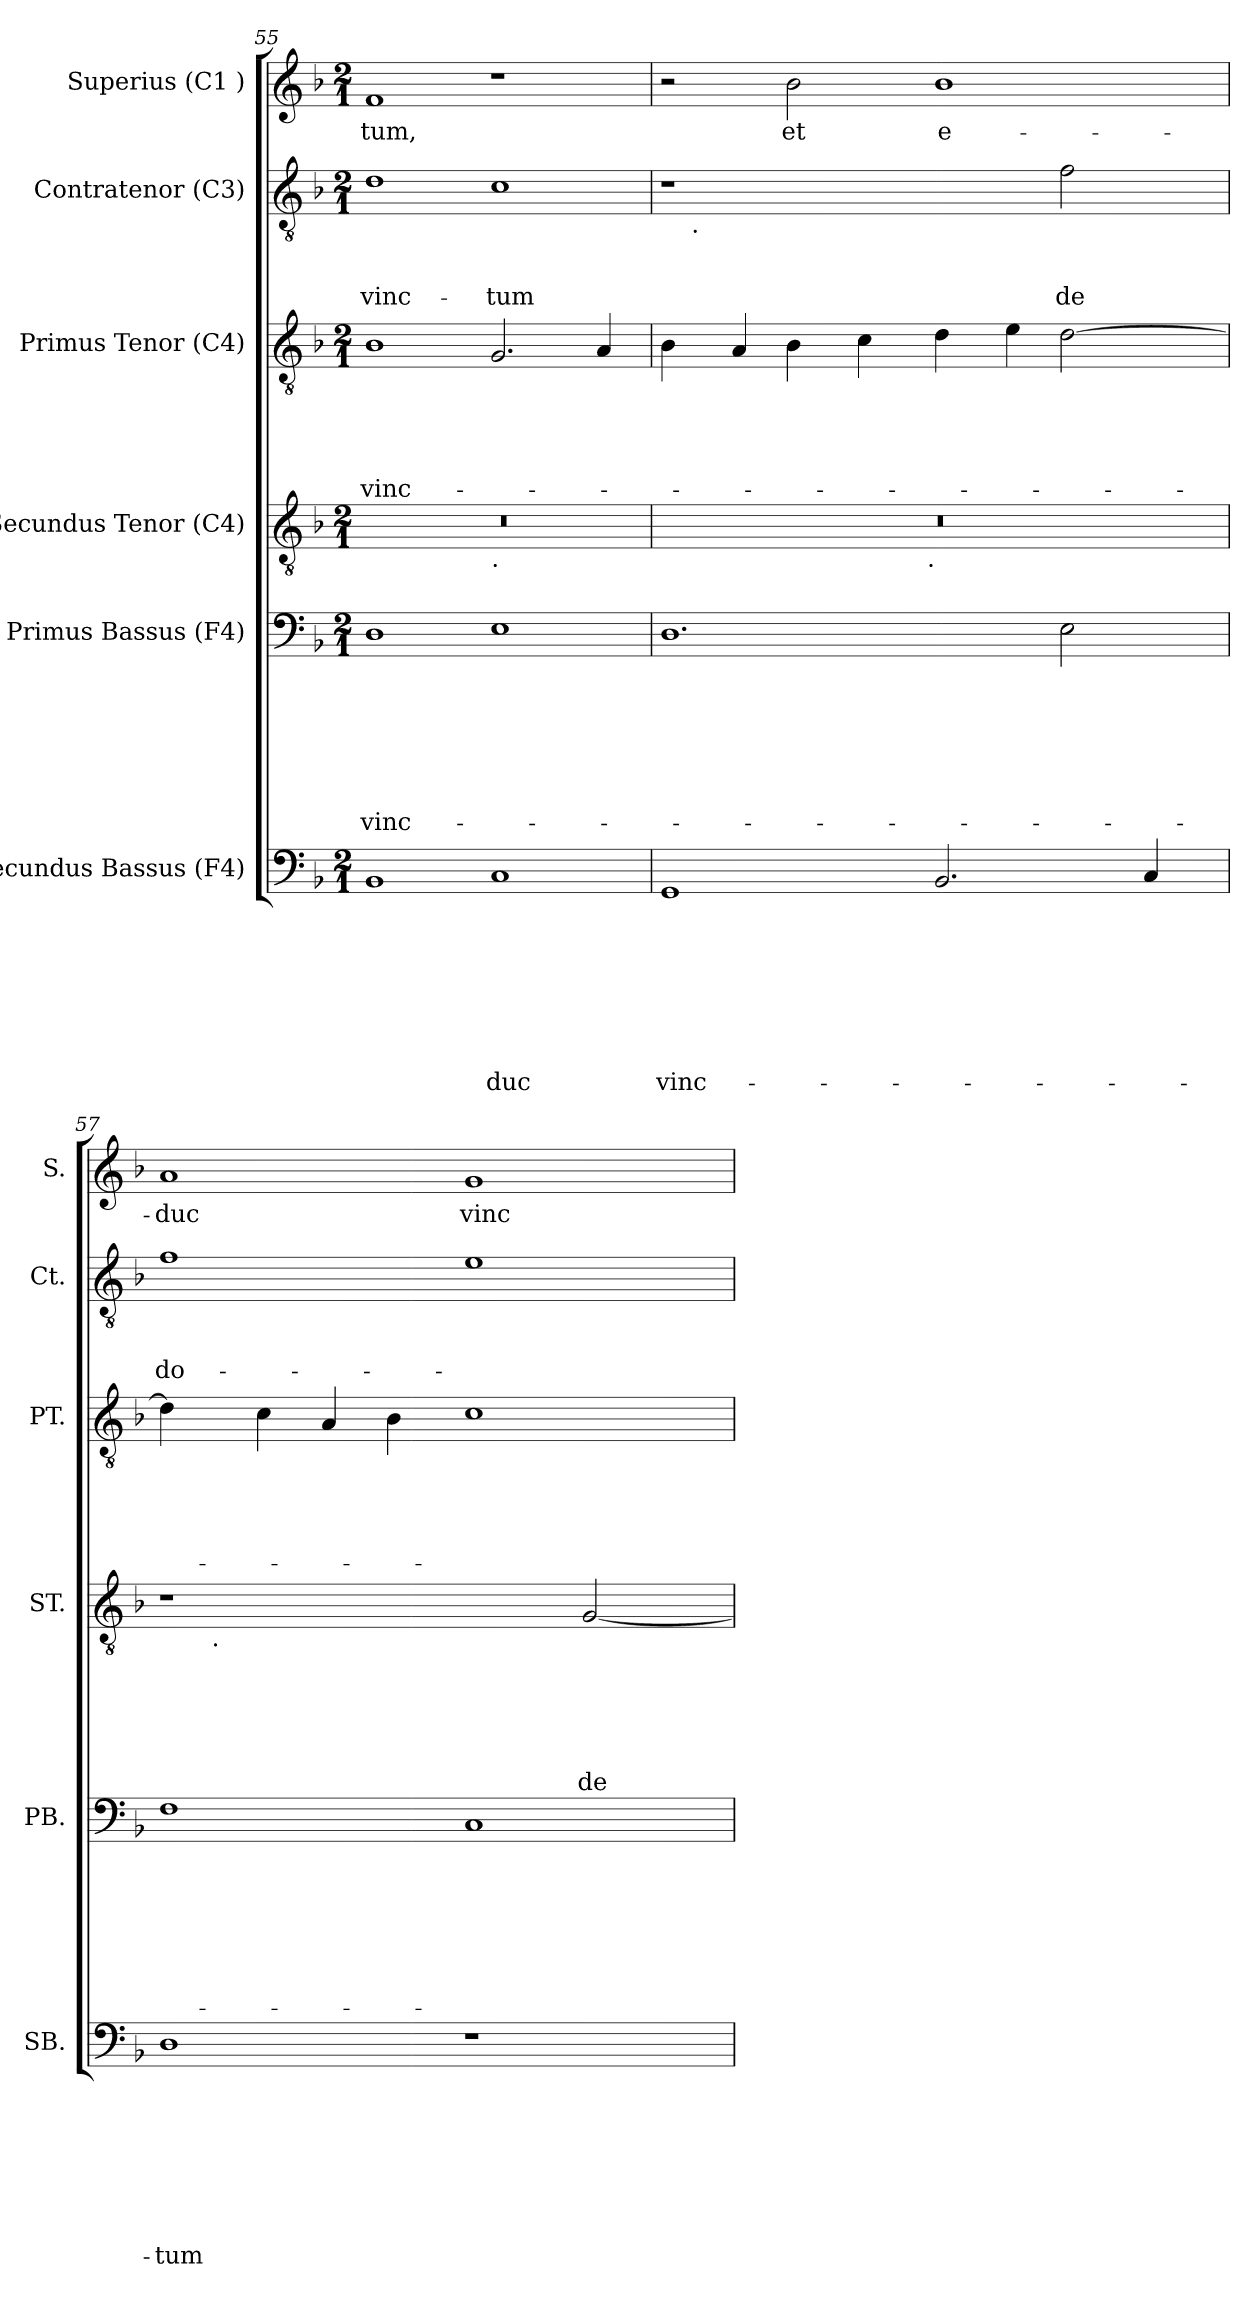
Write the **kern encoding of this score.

**kern	**text	**text	**text	**text	**text	**text	**text	**text	**kern	**text	**text	**text	**text	**text	**text	**text	**kern	**text	**text	**text	**text	**text	**text	**kern	**text	**text	**text	**text	**text	**kern	**text	**text	**text	**kern	**text
*part6	*part6	*part6	*part6	*part6	*part6	*part6	*part6	*part6	*part5	*part5	*part5	*part5	*part5	*part5	*part5	*part5	*part4	*part4	*part4	*part4	*part4	*part4	*part4	*part3	*part3	*part3	*part3	*part3	*part3	*part2	*part2	*part2	*part2	*part1	*part1
*staff6	*staff6	*staff6	*staff6	*staff6	*staff6	*staff6	*staff6	*staff6	*staff5	*staff5	*staff5	*staff5	*staff5	*staff5	*staff5	*staff5	*staff4	*staff4	*staff4	*staff4	*staff4	*staff4	*staff4	*staff3	*staff3	*staff3	*staff3	*staff3	*staff3	*staff2	*staff2	*staff2	*staff2	*staff1	*staff1
*I"Secundus Bassus (F4)	*	*	*	*	*	*	*	*	*I"Primus Bassus (F4)	*	*	*	*	*	*	*	*I"Secundus Tenor (C4)	*	*	*	*	*	*	*I"Primus Tenor (C4)	*	*	*	*	*	*I"Contratenor (C3)	*	*	*	*I"Superius (C1 )	*
*I'SB.	*	*	*	*	*	*	*	*	*I'PB.	*	*	*	*	*	*	*	*I'ST.	*	*	*	*	*	*	*I'PT.	*	*	*	*	*	*I'Ct.	*	*	*	*I'S.	*
!!LO:LB:g=z
*clefF4	*	*	*	*	*	*	*	*	*clefF4	*	*	*	*	*	*	*	*clefGv2	*	*	*	*	*	*	*clefGv2	*	*	*	*	*	*clefGv2	*	*	*	*clefG2	*
*k[b-]	*	*	*	*	*	*	*	*	*k[b-]	*	*	*	*	*	*	*	*k[b-]	*	*	*	*	*	*	*k[b-]	*	*	*	*	*	*k[b-]	*	*	*	*k[b-]	*
*F:	*	*	*	*	*	*	*	*	*F:	*	*	*	*	*	*	*	*F:	*	*	*	*	*	*	*F:	*	*	*	*	*	*F:	*	*	*	*F:	*
*M2/1	*	*	*	*	*	*	*	*	*M2/1	*	*	*	*	*	*	*	*M2/1	*	*	*	*	*	*	*M2/1	*	*	*	*	*	*M2/1	*	*	*	*M2/1	*
=55	=55	=55	=55	=55	=55	=55	=55	=55	=55	=55	=55	=55	=55	=55	=55	=55	=55	=55	=55	=55	=55	=55	=55	=55	=55	=55	=55	=55	=55	=55	=55	=55	=55	=55	=55
!	!	!	!	!	!	!	!	!	!	!	!	!	!	!	!	!LO:LY:b	!	!	!	!	!	!	!	!	!	!	!	!	!LO:LY:b	!	!	!	!LO:LY:b	!	!LO:LY:b
*	*	*	*	*	*	*	*	*	*	*	*	*	*	*	*	*	*^	*	*	*	*	*	*	*	*	*	*	*	*	*	*	*	*	*	*
1BB-	.	.	.	.	.	.	.	.	1D	.	.	.	.	.	.	vinc-	0r	1ryy	.	.	.	.	.	.	1B-	.	.	.	.	vinc-	1d	.	.	vinc-	1f	-tum,
!	!	!	!	!	!	!	!	!	!	!	!	!	!	!	!	!	!	!LO:TX:b:t=.	!	!	!	!	!	!	!	!	!	!	!	!	!	!	!	!	!	!
!	!	!	!	!	!	!	!	!LO:LY:b	!	!	!	!	!	!	!	!	!	!	!	!	!	!	!	!	!	!	!	!	!	!	!	!	!	!LO:LY:b	!	!
1C	.	.	.	.	.	.	.	duc	1E	.	.	.	.	.	.	.	.	1ryy	.	.	.	.	.	.	2.G/	.	.	.	.	.	1c	.	.	-tum	1r	.
.	.	.	.	.	.	.	.	.	.	.	.	.	.	.	.	.	.	.	.	.	.	.	.	.	4A/	.	.	.	.	.	.	.	.	.	.	.
=56	=56	=56	=56	=56	=56	=56	=56	=56	=56	=56	=56	=56	=56	=56	=56	=56	=56	=56	=56	=56	=56	=56	=56	=56	=56	=56	=56	=56	=56	=56	=56	=56	=56	=56	=56	=56
!	!	!	!	!	!	!	!	!LO:LY:b	!	!	!	!	!	!	!	!	!	!	!	!	!	!	!	!	!	!	!	!	!	!	!	!	!	!	!	!
*	*	*	*	*	*	*	*	*	*	*	*	*	*	*	*	*	*	*	*	*	*	*	*	*	*	*	*	*	*	*	*^	*	*	*	*	*
1GG	.	.	.	.	.	.	.	vinc-	1.D	.	.	.	.	.	.	.	0r	3%2ryy	.	.	.	.	.	.	4B-\	.	.	.	.	.	1r	16.ryy	.	.	.	2r	.
!	!	!	!	!	!	!	!	!	!	!	!	!	!	!	!	!	!	!	!	!	!	!	!	!	!	!	!	!	!	!	!	!LO:TX:b:t=.	!	!	!	!	!
.	.	.	.	.	.	.	.	.	.	.	.	.	.	.	.	.	.	.	.	.	.	.	.	.	.	.	.	.	.	.	.	1ryy	.	.	.	.	.
.	.	.	.	.	.	.	.	.	.	.	.	.	.	.	.	.	.	.	.	.	.	.	.	.	4A/	.	.	.	.	.	.	.	.	.	.	.	.
!	!	!	!	!	!	!	!	!	!	!	!	!	!	!	!	!	!	!	!	!	!	!	!	!	!	!	!	!	!	!	!	!	!	!	!	!	!LO:LY:b
.	.	.	.	.	.	.	.	.	.	.	.	.	.	.	.	.	.	.	.	.	.	.	.	.	4B-\	.	.	.	.	.	.	.	.	.	.	2b-\	et
.	.	.	.	.	.	.	.	.	.	.	.	.	.	.	.	.	.	6ryy	.	.	.	.	.	.	.	.	.	.	.	.	.	.	.	.	.	.	.
.	.	.	.	.	.	.	.	.	.	.	.	.	.	.	.	.	.	.	.	.	.	.	.	.	4c\	.	.	.	.	.	.	.	.	.	.	.	.
.	.	.	.	.	.	.	.	.	.	.	.	.	.	.	.	.	.	12...ryy	.	.	.	.	.	.	.	.	.	.	.	.	.	.	.	.	.	.	.
!	!	!	!	!	!	!	!	!	!	!	!	!	!	!	!	!	!	!LO:TX:b:t=.	!	!	!	!	!	!	!	!	!	!	!	!	!	!	!	!	!	!	!
.	.	.	.	.	.	.	.	.	.	.	.	.	.	.	.	.	.	3%2ryy	.	.	.	.	.	.	.	.	.	.	.	.	.	.	.	.	.	.	.
!	!	!	!	!	!	!	!	!	!	!	!	!	!	!	!	!	!	!	!	!	!	!	!	!	!	!	!	!	!	!	!	!	!	!	!	!	!LO:LY:b:rj
2.BB-/	.	.	.	.	.	.	.	.	.	.	.	.	.	.	.	.	.	.	.	.	.	.	.	.	4d\	.	.	.	.	.	2ryy	.	.	.	.	1b-	e-
.	.	.	.	.	.	.	.	.	.	.	.	.	.	.	.	.	.	.	.	.	.	.	.	.	.	.	.	.	.	.	.	2ryy	.	.	.	.	.
.	.	.	.	.	.	.	.	.	.	.	.	.	.	.	.	.	.	.	.	.	.	.	.	.	4e\	.	.	.	.	.	.	.	.	.	.	.	.
!	!	!	!	!	!	!	!	!	!	!	!	!	!	!	!	!	!	!	!	!	!	!	!	!	!	!	!	!	!	!	!	!	!	!	!LO:LY:b	!	!
.	.	.	.	.	.	.	.	.	2E\	.	.	.	.	.	.	.	.	.	.	.	.	.	.	.	[>2d\	.	.	.	.	.	2f\	.	.	.	de	.	.
.	.	.	.	.	.	.	.	.	.	.	.	.	.	.	.	.	.	.	.	.	.	.	.	.	.	.	.	.	.	.	.	4ryy	.	.	.	.	.
.	.	.	.	.	.	.	.	.	.	.	.	.	.	.	.	.	.	3ryy	.	.	.	.	.	.	.	.	.	.	.	.	.	.	.	.	.	.	.
4C/	.	.	.	.	.	.	.	.	.	.	.	.	.	.	.	.	.	.	.	.	.	.	.	.	.	.	.	.	.	.	.	.	.	.	.	.	.
.	.	.	.	.	.	.	.	.	.	.	.	.	.	.	.	.	.	.	.	.	.	.	.	.	.	.	.	.	.	.	.	8ryy	.	.	.	.	.
.	.	.	.	.	.	.	.	.	.	.	.	.	.	.	.	.	.	.	.	.	.	.	.	.	.	.	.	.	.	.	.	32ryy	.	.	.	.	.
.	.	.	.	.	.	.	.	.	.	.	.	.	.	.	.	.	.	96ryy	.	.	.	.	.	.	.	.	.	.	.	.	.	.	.	.	.	.	.
=57	=57	=57	=57	=57	=57	=57	=57	=57	=57	=57	=57	=57	=57	=57	=57	=57	=57	=57	=57	=57	=57	=57	=57	=57	=57	=57	=57	=57	=57	=57	=57	=57	=57	=57	=57	=57	=57
!	!	!	!	!	!	!	!	!LO:LY:b	!	!	!	!	!	!	!	!	!	!	!	!	!	!	!	!	!	!	!	!	!	!	!	!	!	!	!LO:LY:b	!	!LO:LY:b
*	*	*	*	*	*	*	*	*	*	*	*	*	*	*	*	*	*	*	*	*	*	*	*	*	*	*	*	*	*	*	*v	*v	*	*	*	*	*
1D	.	.	.	.	.	.	.	-tum	1F	.	.	.	.	.	.	.	1r	12ryy	.	.	.	.	.	.	4d\]	.	.	.	.	.	1f	.	.	do-	1a	-duc
.	.	.	.	.	.	.	.	.	.	.	.	.	.	.	.	.	.	48.ryy	.	.	.	.	.	.	.	.	.	.	.	.	.	.	.	.	.	.
!	!	!	!	!	!	!	!	!	!	!	!	!	!	!	!	!	!	!LO:TX:b:t=.	!	!	!	!	!	!	!	!	!	!	!	!	!	!	!	!	!	!
.	.	.	.	.	.	.	.	.	.	.	.	.	.	.	.	.	.	3%2ryy	.	.	.	.	.	.	.	.	.	.	.	.	.	.	.	.	.	.
.	.	.	.	.	.	.	.	.	.	.	.	.	.	.	.	.	.	.	.	.	.	.	.	.	4c\	.	.	.	.	.	.	.	.	.	.	.
.	.	.	.	.	.	.	.	.	.	.	.	.	.	.	.	.	.	.	.	.	.	.	.	.	4A/	.	.	.	.	.	.	.	.	.	.	.
.	.	.	.	.	.	.	.	.	.	.	.	.	.	.	.	.	.	.	.	.	.	.	.	.	4B-\	.	.	.	.	.	.	.	.	.	.	.
.	.	.	.	.	.	.	.	.	.	.	.	.	.	.	.	.	.	3%2ryy	.	.	.	.	.	.	.	.	.	.	.	.	.	.	.	.	.	.
!	!	!	!	!	!	!	!	!	!	!	!	!	!	!	!	!	!	!	!	!	!	!	!	!	!	!	!	!	!	!	!	!	!	!	!	!LO:LY:b
1r	.	.	.	.	.	.	.	.	1C	.	.	.	.	.	.	.	2ryy	.	.	.	.	.	.	.	1c	.	.	.	.	.	1e	.	.	.	1g	vinc-
.	.	.	.	.	.	.	.	.	.	.	.	.	.	.	.	.	.	3ryy	.	.	.	.	.	.	.	.	.	.	.	.	.	.	.	.	.	.
!	!	!	!	!	!	!	!	!	!	!	!	!	!	!	!	!	!	!	!	!	!	!	!	!LO:LY:b	!	!	!	!	!	!	!	!	!	!	!	!
.	.	.	.	.	.	.	.	.	.	.	.	.	.	.	.	.	[<2G/	.	.	.	.	.	.	de	.	.	.	.	.	.	.	.	.	.	.	.
.	.	.	.	.	.	.	.	.	.	.	.	.	.	.	.	.	.	6ryy	.	.	.	.	.	.	.	.	.	.	.	.	.	.	.	.	.	.
.	.	.	.	.	.	.	.	.	.	.	.	.	.	.	.	.	.	24ryy	.	.	.	.	.	.	.	.	.	.	.	.	.	.	.	.	.	.
.	.	.	.	.	.	.	.	.	.	.	.	.	.	.	.	.	.	96ryy	.	.	.	.	.	.	.	.	.	.	.	.	.	.	.	.	.	.
*	*	*	*	*	*	*	*	*	*	*	*	*	*	*	*	*	*v	*v	*	*	*	*	*	*	*	*	*	*	*	*	*	*	*	*	*	*
=	=	=	=	=	=	=	=	=	=	=	=	=	=	=	=	=	=	=	=	=	=	=	=	=	=	=	=	=	=	=	=	=	=	=	=
*-	*-	*-	*-	*-	*-	*-	*-	*-	*-	*-	*-	*-	*-	*-	*-	*-	*-	*-	*-	*-	*-	*-	*-	*-	*-	*-	*-	*-	*-	*-	*-	*-	*-	*-	*-
